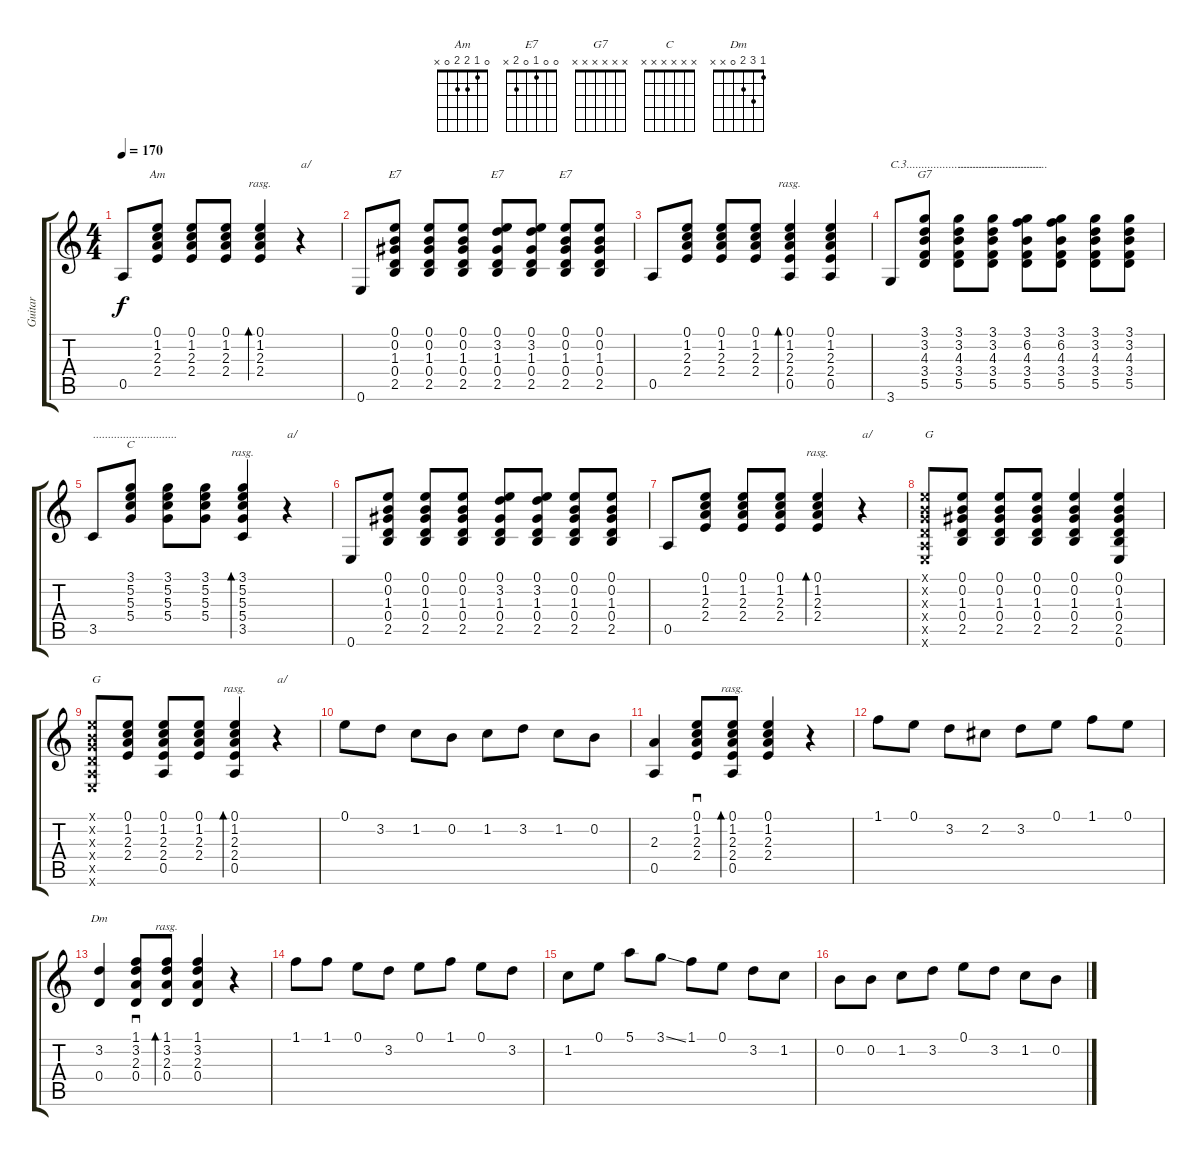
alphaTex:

\track ("Guitar" "Guitar") {instrument acousticguitarnylon}
\staff {score tabs}
\tuning (E4 B3 G3 D3 A2 E2) {hide}
\chord ("Am" 0 1 2 2 0 x)
\chord ("E7" 0 0 1 0 2 0)
\chord ("E7" 0 3 1 0 2 x)
\chord ("E7" 0 0 1 0 2 x)
\chord ("G7" x x x x x x)
\chord ("C" x x x x x x)
\chord ("Dm" 1 3 2 0 x x)
\ts (4 4)
\tempo 170
\clef g2
\ks c
0.5.8{dy f} (0.1 1.2 2.3 2.4).8{ch "Am"} (0.1 1.2 2.3 2.4).8 (0.1 1.2 2.3 2.4).8 (0.1 1.2 2.3 2.4).4{bd 120 rasg ii} r.4{txt "a/"} |
0.6.8 (0.1 0.2 1.3 0.4 2.5).8{ch "E7"} (0.1 0.2 1.3 0.4 2.5).8 (0.1 0.2 1.3 0.4 2.5).8 (0.1 3.2 1.3 0.4 2.5).8{ch "E7"} (0.1 3.2 1.3 0.4 2.5).8 (0.1 0.2 1.3 0.4 2.5).8{ch "E7"} (0.1 0.2 1.3 0.4 2.5).8 |
0.5.8 (0.1 1.2 2.3 2.4).8 (0.1 1.2 2.3 2.4).8 (0.1 1.2 2.3 2.4).8 (0.1 1.2 2.3 2.4 0.5).4{bd 120 rasg ii} (0.1 1.2 2.3 2.4 0.5).4 |
3.6.8{txt "C.3..............................................."} (3.1 3.2 4.3 3.4 5.5).8{ch "G7"} (3.1 3.2 4.3 3.4 5.5).8{txt "............................"} (3.1 3.2 4.3 3.4 5.5).8 (3.1 6.2 4.3 3.4 5.5).8 (3.1 6.2 4.3 3.4 5.5).8 (3.1 3.2 4.3 3.4 5.5).8 (3.1 3.2 4.3 3.4 5.5).8 |
3.5.8{txt "............................"} (3.1 5.2 5.3 5.4).8{ch "C"} (3.1 5.2 5.3 5.4).8 (3.1 5.2 5.3 5.4).8 (3.1 5.2 5.3 5.4 3.5).4{bd 120 rasg ii} r.4{txt "a/"} |
0.6.8 (0.1 0.2 1.3 0.4 2.5).8 (0.1 0.2 1.3 0.4 2.5).8 (0.1 0.2 1.3 0.4 2.5).8 (0.1 3.2 1.3 0.4 2.5).8 (0.1 3.2 1.3 0.4 2.5).8 (0.1 0.2 1.3 0.4 2.5).8 (0.1 0.2 1.3 0.4 2.5).8 |
0.5.8 (0.1 1.2 2.3 2.4).8 (0.1 1.2 2.3 2.4).8 (0.1 1.2 2.3 2.4).8 (0.1 1.2 2.3 2.4).4{bd 120 rasg ii} r.4{txt "a/"} |
(0.1{x} 0.2{x} 0.3{x} 0.4{x} 0.5{x} 0.6{x}).8{txt "G"} (0.1 0.2 1.3 0.4 2.5).8 (0.1 0.2 1.3 0.4 2.5).8 (0.1 0.2 1.3 0.4 2.5).8 (0.1 0.2 1.3 0.4 2.5).4 (0.1 0.2 1.3 0.4 2.5 0.6).4 |
(0.1{x} 0.2{x} 0.3{x} 0.4{x} 0.5{x} 0.6{x}).8{txt "G"} (0.1 1.2 2.3 2.4).8 (0.1 1.2 2.3 2.4 0.5).8 (0.1 1.2 2.3 2.4).8 (0.1 1.2 2.3 2.4 0.5).4{bd 120 rasg ii} r.4{txt "a/"} |
0.1.8 3.2.8 1.2.8 0.2.8 1.2.8 3.2.8 1.2.8 0.2.8 |
(2.3 0.5).4 (0.1 1.2 2.3 2.4).8{sd} (0.1 1.2 2.3 2.4 0.5).8{bd 120 rasg ii} (0.1 1.2 2.3 2.4).4 r.4 |
1.1.8 0.1.8 3.2.8 2.2.8 3.2.8 0.1.8 1.1.8 0.1.8 |
(3.2 0.4).4{ch "Dm"} (1.1 3.2 2.3 0.4).8{sd} (1.1 3.2 2.3 0.4).8{bd 120 rasg ii} (1.1 3.2 2.3 0.4).4 r.4 |
1.1.8 1.1.8 0.1.8 3.2.8 0.1.8 1.1.8 0.1.8 3.2.8 |
1.2.8 0.1.8 5.1.8 3.1{ss}.8 1.1.8 0.1.8 3.2.8 1.2.8 |
0.2.8 0.2.8 1.2.8 3.2.8 0.1.8 3.2.8 1.2.8 0.2.8
